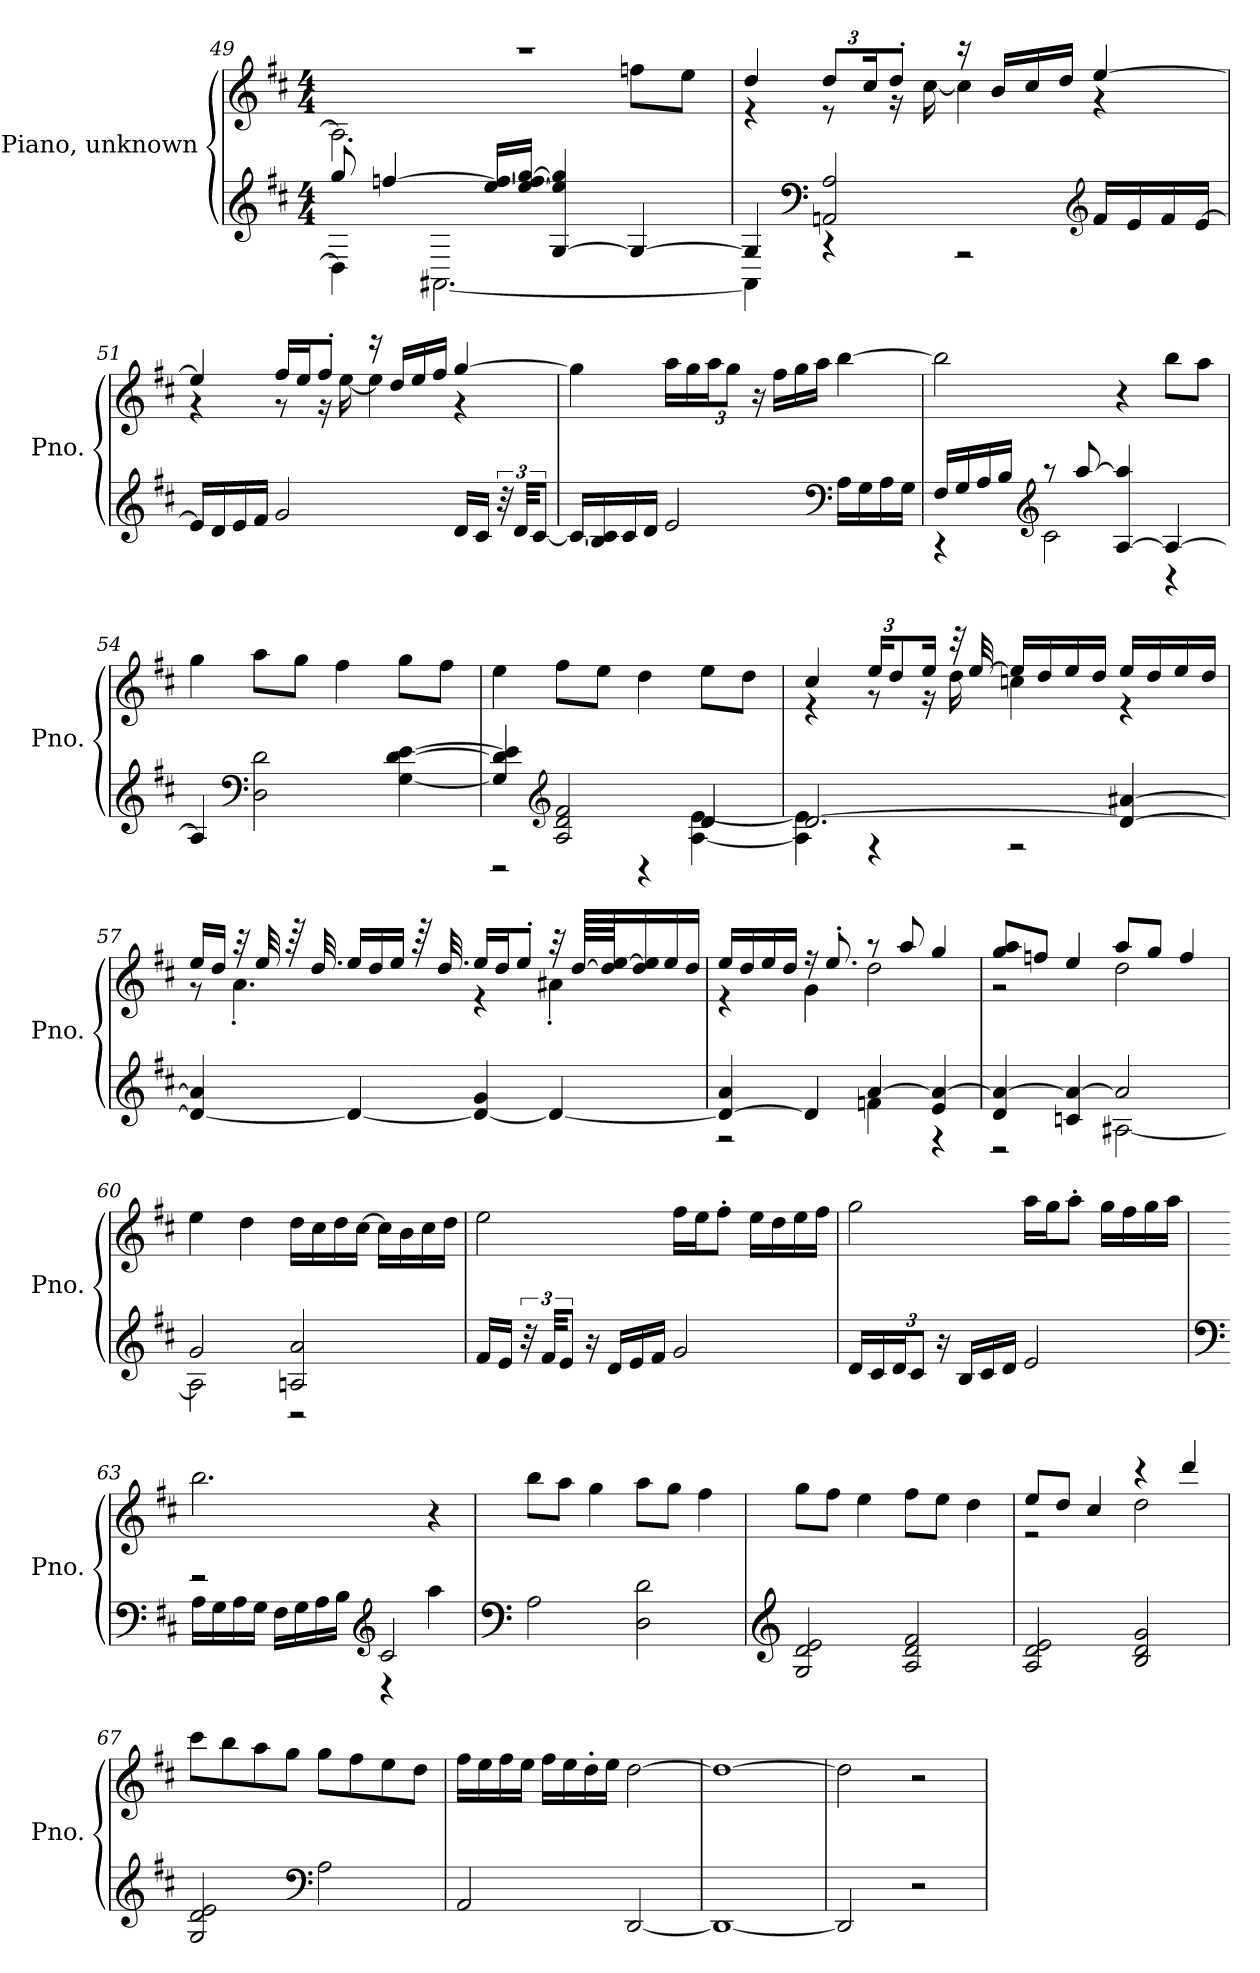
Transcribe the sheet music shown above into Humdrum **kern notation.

**kern	**kern
*part1	*part1
*staff2	*staff1
*I"Piano, unknown	*
*I'Pno.	*
*clefG2	*clefG2
*k[f#c#]	*k[f#c#]
*M4/4	*M4/4
=49	=49
*^	*^
8gg/	4D\]	1r	2.A\]
[4ffn/	.	.	.
.	[2.AA#X\	.	.
[16ee/ 16ff/_LL	.	.	.
16ee/_ 16ff/] [16gg/JJ	.	.	.
[4G/ 4ee/] 4gg/]	.	.	.
4G/_	.	.	8ffn\L
.	.	.	8ee\J
!!LO:LB:g=z	!!
=50	=50	=50	=50
4G/]	4AA#\]	4dd/	4r
*clefF4	*	*	*
*	*	*Xbrackettup	*
2AAn/ 2A/	4r	12dd/L	8r
.	.	24cc#/K	.
.	.	8dd'/J	16r
.	.	.	[16cc#\
.	2r	16r	4cc#\]
.	.	16b/LL	.
.	.	16cc#/	.
.	.	16dd/JJ	.
*clefG2	*	*	*
16f#/LL	.	[4ee/	4r
16e/	.	.	.
16f#/	.	.	.
[16e/JJ	.	.	.
*v	*v	*	*
=51	=51	=51
16e/LL]	4ee/]	4r
16d/	.	.
16e/	.	.
16f#/JJ	.	.
2g/	16ff#/LL	8r
.	16ee/J	.
.	8ff#'/J	16r
.	.	[16ee\
.	16r	4ee\]
.	16dd/LL	.
.	16ee/	.
.	16ff#/JJ	.
16d/LL	[4gg/	4r
16c#/JJ	.	.
48r	.	.
48d/KKL	.	.
[12c#/J	.	.
*	*v	*v
!!LO:LB:g=z
=52	=52
16c#/LL_	4gg\]
16B/ 16c#/]	.
16c#/	.
16d/JJ	.
2e/	16aa\LL
.	16gg\
.	24aa\J
.	12gg\J
.	16r
.	16ff#\LL
.	16gg\
.	16aa\JJ
*clefF4	*
16A\LL	[4bb\
16G\	.
16A\	.
16G\JJ	.
=53	=53
*^	*
16F#/LL	4r	2bb\]
16G/	.	.
16A/	.	.
16B/JJ	.	.
*clefG2	*	*
8r	2c#\	.
[8aa/	.	.
[4A/ 4aa/]	.	4r
4A/_	4r	8bb\L
.	.	8aa\J
*v	*v	*
=54	=54
4A/]	4gg\
*clefF4	*
2D\ 2d\	8aa\L
.	8gg\J
.	4ff#\
[4G\ [4d\ [4e\	8gg\L
.	8ff#\J
!!LO:LB:g=z
=55	=55
*^	*
4G/] 4d/] 4e/]	2r	4ee\
*clefG2	*	*
2A/ 2d/ 2f#/	.	8ff#\L
.	.	8ee\J
.	4r	4dd\
4d/	[4A\ [4e\	8ee\L
.	.	8dd\J
=56	=56	=56
*	*	*^
[2.d/	4A\] 4e\]	4cc#/	4r
.	4r	24ee/KL	8r
.	.	12dd/	.
.	.	16ee/Jk	16r
.	.	32r	16dd\
.	.	[32ee/	.
.	2r	16ee/LL]	4ccn\
.	.	16dd/	.
.	.	16ee/	.
.	.	16dd/JJ	.
4d/_ [4a#X/	.	16ee/LL	4r
.	.	16dd/	.
.	.	16ee/	.
.	.	16dd/JJ	.
*v	*v	*	*
!!LO:LB:g=z	!!
=57	=57	=57
4d/_ 4a#/]	16ee/LL	8r
.	16dd/JJ	.
.	32r	4.a'\
.	32ee/	.
.	64r	.
.	32.dd/	.
4d/_	16ee/LL	.
.	16dd/	.
.	16ee/JJ	.
.	64r	.
.	32.dd/	.
4d/_ 4g/	16ee/LL	4r
.	16dd/J	.
.	8ee'/J	.
4d/_	32r	4a#X'\
.	[64dd/LLLL	.
.	64dd/] [64ee/JJ	.
.	16dd/ 16ee/]	.
.	16ee/	.
.	16dd/JJ	.
=58	=58	=58
*^	*	*
4d/_ 4a/	2r	16ee/LL	4r
.	.	16dd/	.
.	.	16ee/	.
.	.	16dd/JJ	.
4d/]	.	16r	4g\
.	.	8.ee'/	.
[4a/	4fn\	8r	2dd\
.	.	8aa/	.
4e/ 4a/_	4r	4gg/	.
=59	=59	=59	=59
4d/ 4a/_	2r	8gg/ 8aa/L	2r
.	.	8ffn/J	.
4cn/ 4a/_	.	4ee/	.
2a/]	[2A#X\	8aa/L	2dd\
.	.	8gg/J	.
.	.	4ff/	.
*	*	*v	*v
!!LO:LB:g=z
=60	=60	=60
2g/	2A#\]	4ee\
.	.	4dd\
2An/ 2a/	2r	16dd\LL
.	.	16cc#\
.	.	16dd\
.	.	[16cc#\JJ
.	.	16cc#\LL]
.	.	16b\
.	.	16cc#\
.	.	16dd\JJ
*v	*v	*
=61	=61
16f#/LL	2ee\
16e/JJ	.
48r	.
48f#/KKL	.
12e/J	.
16r	.
16d/LL	.
16e/	.
16f#/JJ	.
2g/	16ff#\LL
.	16ee\J
.	8ff#'\J
.	16ee\LL
.	16dd\
.	16ee\
.	16ff#\JJ
=62	=62
16d/LL	2gg\
16c#/	.
*Xbrackettup	*
24d/J	.
12c#/J	.
16r	.
16B/LL	.
16c#/	.
16d/JJ	.
2e/	16aa\LL
.	16gg\J
.	8aa'\J
.	16gg\LL
.	16ff#\
.	16gg\
.	16aa\JJ
!!LO:PB:g=z
=63	=63
*clefF4	*
*^	*
2r	16A\LL	2.bb\
.	16G\	.
.	16A\	.
.	16G\JJ	.
.	16F#\LL	.
.	16G\	.
.	16A\	.
.	16B\JJ	.
*clefG2	*	*
2c#/	4r	.
.	4aa\	4r
*v	*v	*
=64	=64
*clefF4	*
2A\	8bb\L
.	8aa\J
.	4gg\
2D\ 2d\	8aa\L
.	8gg\J
.	4ff#\
=65	=65
*clefG2	*
2G/ 2d/ 2e/	8gg\L
.	8ff#\J
.	4ee\
2A/ 2d/ 2f#/	8ff#\L
.	8ee\J
.	4dd\
=66	=66
*	*^
2A/ 2d/ 2e/	8ee/L	2r
.	8dd/J	.
.	4cc#/	.
2B/ 2d/ 2g/	4r	2dd\
.	4ddd/	.
*	*v	*v
!!LO:LB:g=z
=67	=67
2G/ 2d/ 2e/	8ccc#\L
.	8bb\
.	8aa\
.	8gg\J
*clefF4	*
2A\	8gg\L
.	8ff#\
.	8ee\
.	8dd\J
=68	=68
2AA/	16ff#\LL
.	16ee\
.	16ff#\
.	16ee\JJ
.	16ff#\LL
.	16ee\
.	16dd'\
.	16ee\JJ
[2DD/	[2dd\
=69	=69
1DD_	1dd_
=70	=70
2DD/]	2dd\]
2r	2r
=	=
*-	*-
